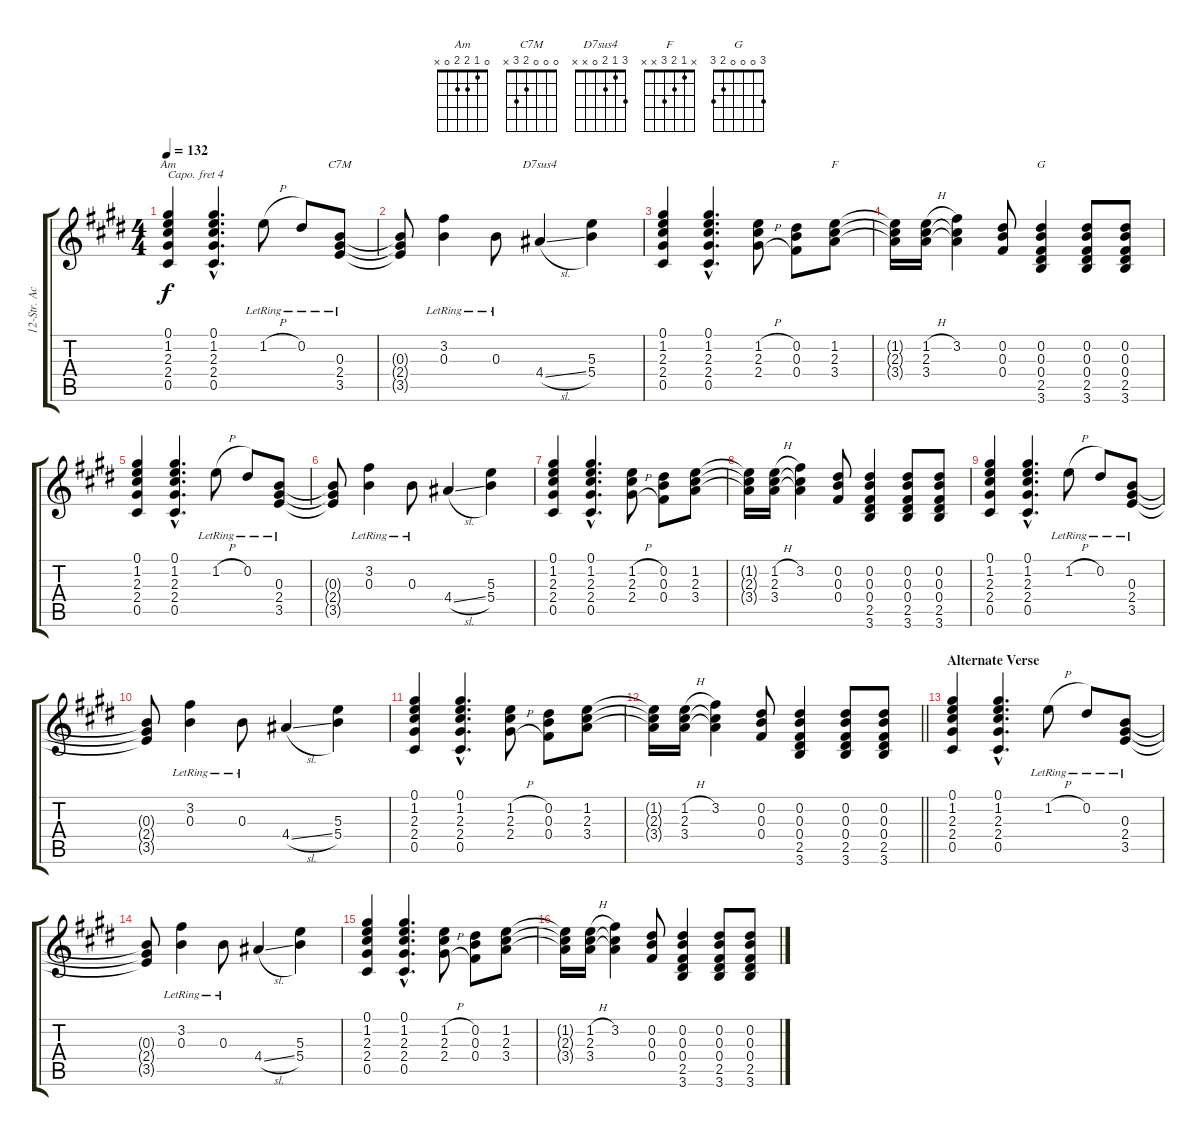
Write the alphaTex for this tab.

\track ("12-Str. Ac-Guitar" "12-Str. Ac") {instrument acousticguitarsteel}
\staff {score tabs}
\capo 4
\tuning (E4 B3 G3 D3 A2 E2) {hide}
\chord ("Am" 0 1 2 2 0 x)
\chord ("C7M" 0 0 0 2 3 x)
\chord ("D7sus4" 3 1 2 0 x x)
\chord ("F" x 1 2 3 x x)
\chord ("G" 3 0 0 0 2 3)
\ts (4 4)
\tempo 132
\clef g2
\ks e
(0.1 1.2 2.3 2.4 0.5).4{ch "Am" dy f} (0.1{hac} 1.2{hac} 2.3{hac} 2.4{hac} 0.5{hac}).4{d} 1.2{h lr}.8 0.2{lr}.8 (0.3{lr} 2.4{lr} 3.5{lr}).8{ch "C7M"} |
(0.3{t} 2.4{t} 3.5{t}).8 (3.2{lr} 0.3{lr}).4 0.3{lr}.8 4.4{sl}.4{ch "D7sus4"} (5.3 5.4).4 |
(0.1 1.2 2.3 2.4 0.5).4 (0.1{hac} 1.2{hac} 2.3{hac} 2.4{hac} 0.5{hac}).4{d} (1.2{h} 2.3{h} 2.4{h}).8 (0.2 0.3 0.4).8 (1.2 2.3 3.4).8{ch "F"} |
(1.2{t} 2.3{t} 3.4{t}).16 (1.2{h} 2.3 3.4).16 (3.2 2.3{t} 3.4{t}).4 (0.2 0.3 0.4).8 (0.2 0.3 0.4 2.5 3.6).4{ch "G"} (0.2 0.3 0.4 2.5 3.6).8 (0.2 0.3 0.4 2.5 3.6).8 |
(0.1 1.2 2.3 2.4 0.5).4 (0.1{hac} 1.2{hac} 2.3{hac} 2.4{hac} 0.5{hac}).4{d} 1.2{h lr}.8 0.2{lr}.8 (0.3{lr} 2.4{lr} 3.5{lr}).8 |
(0.3{t} 2.4{t} 3.5{t}).8 (3.2{lr} 0.3{lr}).4 0.3{lr}.8 4.4{sl}.4 (5.3 5.4).4 |
(0.1 1.2 2.3 2.4 0.5).4 (0.1{hac} 1.2{hac} 2.3{hac} 2.4{hac} 0.5{hac}).4{d} (1.2{h} 2.3{h} 2.4{h}).8 (0.2 0.3 0.4).8 (1.2 2.3 3.4).8 |
(1.2{t} 2.3{t} 3.4{t}).16 (1.2{h} 2.3 3.4).16 (3.2 2.3{t} 3.4{t}).4 (0.2 0.3 0.4).8 (0.2 0.3 0.4 2.5 3.6).4 (0.2 0.3 0.4 2.5 3.6).8 (0.2 0.3 0.4 2.5 3.6).8 |
(0.1 1.2 2.3 2.4 0.5).4 (0.1{hac} 1.2{hac} 2.3{hac} 2.4{hac} 0.5{hac}).4{d} 1.2{h lr}.8 0.2{lr}.8 (0.3{lr} 2.4{lr} 3.5{lr}).8 |
(0.3{t} 2.4{t} 3.5{t}).8 (3.2{lr} 0.3{lr}).4 0.3{lr}.8 4.4{sl}.4 (5.3 5.4).4 |
(0.1 1.2 2.3 2.4 0.5).4 (0.1{hac} 1.2{hac} 2.3{hac} 2.4{hac} 0.5{hac}).4{d} (1.2{h} 2.3{h} 2.4{h}).8 (0.2 0.3 0.4).8 (1.2 2.3 3.4).8 |
\barLineRight lightlight
(1.2{t} 2.3{t} 3.4{t}).16 (1.2{h} 2.3 3.4).16 (3.2 2.3{t} 3.4{t}).4 (0.2 0.3 0.4).8 (0.2 0.3 0.4 2.5 3.6).4 (0.2 0.3 0.4 2.5 3.6).8 (0.2 0.3 0.4 2.5 3.6).8 |
\section ("" "Alternate Verse")
(0.1 1.2 2.3 2.4 0.5).4 (0.1{hac} 1.2{hac} 2.3{hac} 2.4{hac} 0.5{hac}).4{d} 1.2{h lr}.8 0.2{lr}.8 (0.3{lr} 2.4{lr} 3.5{lr}).8 |
(0.3{t} 2.4{t} 3.5{t}).8 (3.2{lr} 0.3{lr}).4 0.3{lr}.8 4.4{sl}.4 (5.3 5.4).4 |
(0.1 1.2 2.3 2.4 0.5).4 (0.1{hac} 1.2{hac} 2.3{hac} 2.4{hac} 0.5{hac}).4{d} (1.2{h} 2.3{h} 2.4{h}).8 (0.2 0.3 0.4).8 (1.2 2.3 3.4).8 |
(1.2{t} 2.3{t} 3.4{t}).16 (1.2{h} 2.3 3.4).16 (3.2 2.3{t} 3.4{t}).4 (0.2 0.3 0.4).8 (0.2 0.3 0.4 2.5 3.6).4 (0.2 0.3 0.4 2.5 3.6).8 (0.2 0.3 0.4 2.5 3.6).8
